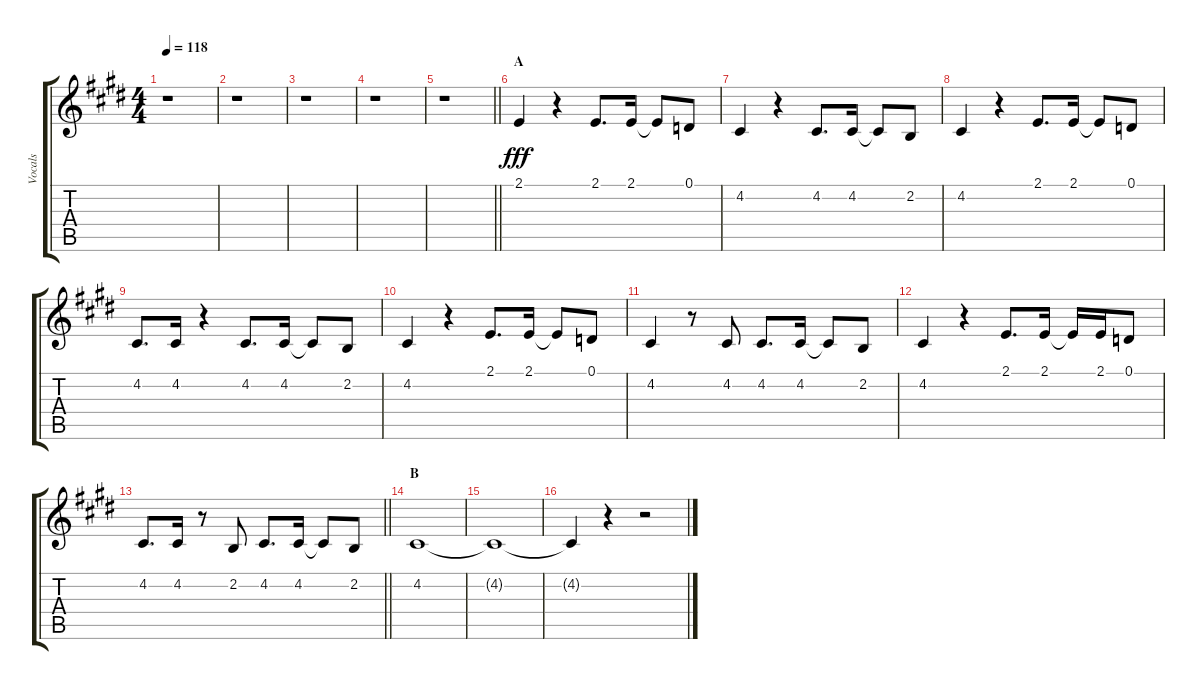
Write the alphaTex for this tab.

\track ("Vocals" "Vocals") {instrument voiceoohs}
\staff {score tabs}
\tuning (D4 A3 F3 C3 G2 D2) {hide}
\ts (4 4)
\tempo 118
\clef g2
\ks e
r.1{dy fff} |
r.1 |
r.1 |
r.1 |
\barLineRight lightlight
r.1 |
\section ("" "A")
2.1.4 r.4 2.1.8{d} 2.1.16 2.1{t}.8 0.1.8 |
4.2.4 r.4 4.2.8{d} 4.2.16 4.2{t}.8 2.2.8 |
4.2.4 r.4 2.1.8{d} 2.1.16 2.1{t}.8 0.1.8 |
4.2.8{d} 4.2.16 r.4 4.2.8{d} 4.2.16 4.2{t}.8 2.2.8 |
4.2.4 r.4 2.1.8{d} 2.1.16 2.1{t}.8 0.1.8 |
4.2.4 r.8 4.2.8 4.2.8{d} 4.2.16 4.2{t}.8 2.2.8 |
4.2.4 r.4 2.1.8{d} 2.1.16 2.1{t}.16 2.1.16 0.1.8 |
\barLineRight lightlight
4.2.8{d} 4.2.16 r.8 2.2.8 4.2.8{d} 4.2.16 4.2{t}.8 2.2.8 |
\section ("" "B")
4.2.1 |
4.2{t}.1 |
4.2{t}.4 r.4 r.2
